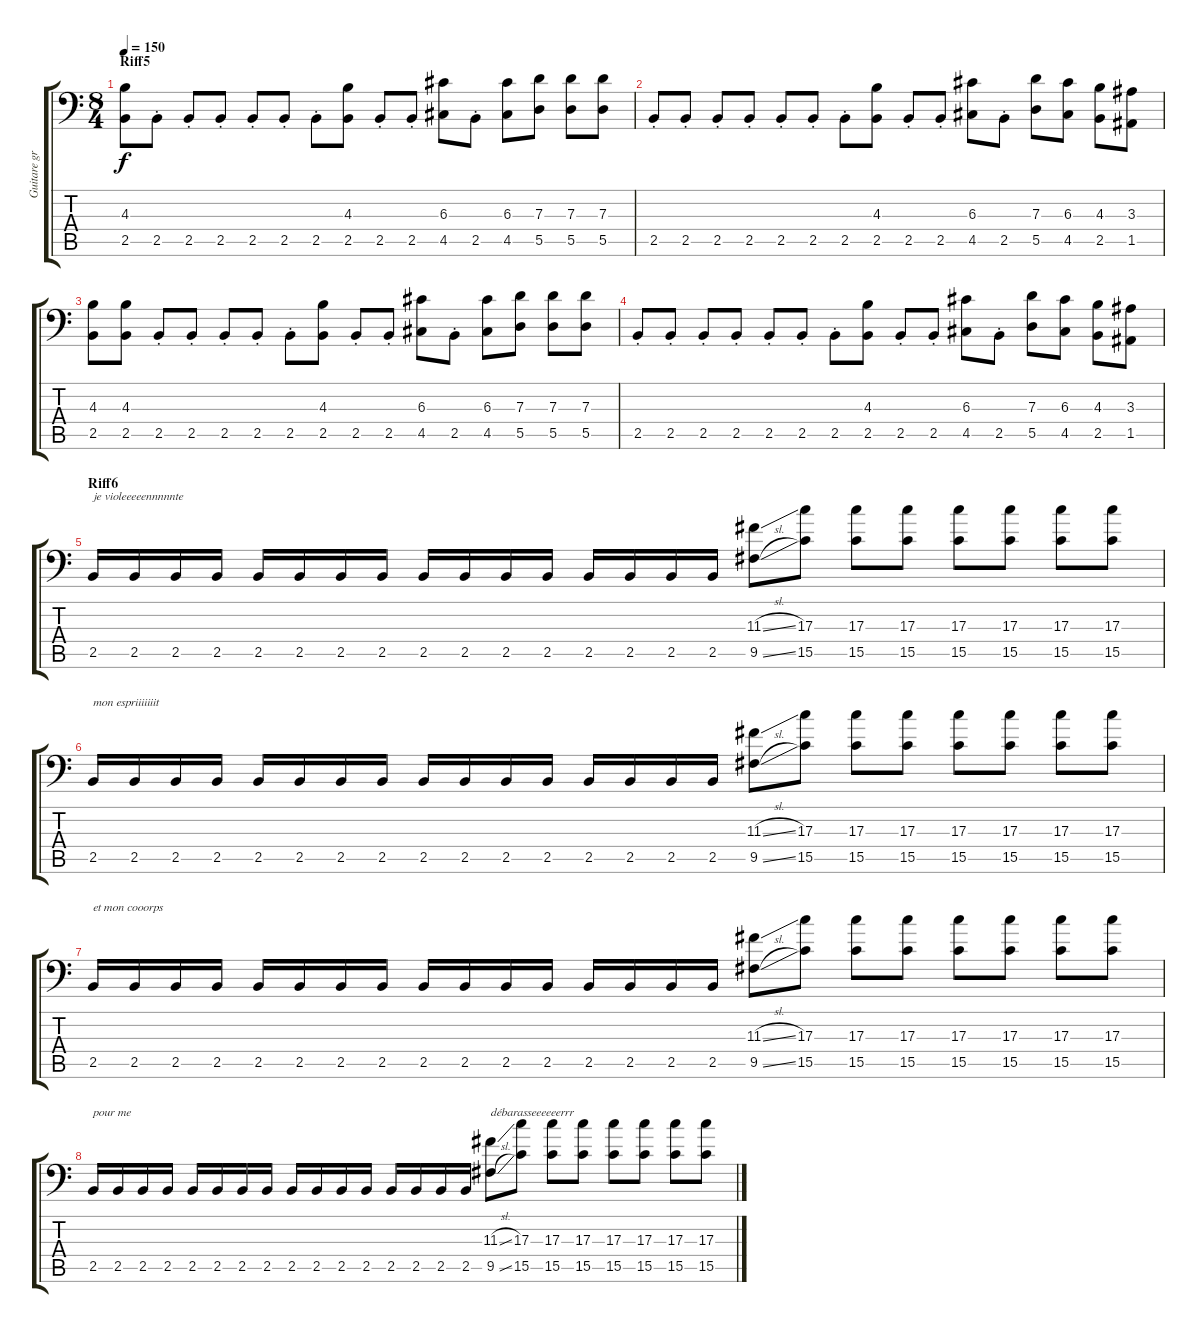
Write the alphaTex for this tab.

\track ("Guitare grave" "Guitare gr") {instrument distortionguitar}
\staff {score tabs}
\tuning (E3 B2 G2 D2 A1 E1) {hide}
\ts (8 4)
\section ("" "Riff5")
\tempo 150
\clef f4
\ks c
(4.3 2.5).8{dy f} 2.5{st}.8 2.5{st}.8 2.5{st}.8 2.5{st}.8 2.5{st}.8 2.5{st}.8 (4.3 2.5).8 2.5{st}.8 2.5{st}.8 (6.3 4.5).8 2.5{st}.8 (6.3 4.5).8 (7.3 5.5).8 (7.3 5.5).8 (7.3 5.5).8 |
2.5{st}.8 2.5{st}.8 2.5{st}.8 2.5{st}.8 2.5{st}.8 2.5{st}.8 2.5{st}.8 (4.3 2.5).8 2.5{st}.8 2.5{st}.8 (6.3 4.5).8 2.5{st}.8 (7.3 5.5).8 (6.3 4.5).8 (4.3 2.5).8 (3.3 1.5).8 |
(4.3 2.5).8 (4.3 2.5).8 2.5{st}.8 2.5{st}.8 2.5{st}.8 2.5{st}.8 2.5{st}.8 (4.3 2.5).8 2.5{st}.8 2.5{st}.8 (6.3 4.5).8 2.5{st}.8 (6.3 4.5).8 (7.3 5.5).8 (7.3 5.5).8 (7.3 5.5).8 |
2.5{st}.8 2.5{st}.8 2.5{st}.8 2.5{st}.8 2.5{st}.8 2.5{st}.8 2.5{st}.8 (4.3 2.5).8 2.5{st}.8 2.5{st}.8 (6.3 4.5).8 2.5{st}.8 (7.3 5.5).8 (6.3 4.5).8 (4.3 2.5).8 (3.3 1.5).8 |
\section ("" "Riff6")
2.5.16{txt "je violeeeeennnnnte"} 2.5.16 2.5.16 2.5.16 2.5.16 2.5.16 2.5.16 2.5.16 2.5.16 2.5.16 2.5.16 2.5.16 2.5.16 2.5.16 2.5.16 2.5.16 (11.3{sl} 9.5{sl}).8 (17.3 15.5).8 (17.3 15.5).8 (17.3 15.5).8 (17.3 15.5).8 (17.3 15.5).8 (17.3 15.5).8 (17.3 15.5).8 |
2.5.16{txt "mon espriiiiiiit"} 2.5.16 2.5.16 2.5.16 2.5.16 2.5.16 2.5.16 2.5.16 2.5.16 2.5.16 2.5.16 2.5.16 2.5.16 2.5.16 2.5.16 2.5.16 (11.3{sl} 9.5{sl}).8 (17.3 15.5).8 (17.3 15.5).8 (17.3 15.5).8 (17.3 15.5).8 (17.3 15.5).8 (17.3 15.5).8 (17.3 15.5).8 |
2.5.16{txt "et mon cooorps"} 2.5.16 2.5.16 2.5.16 2.5.16 2.5.16 2.5.16 2.5.16 2.5.16 2.5.16 2.5.16 2.5.16 2.5.16 2.5.16 2.5.16 2.5.16 (11.3{sl} 9.5{sl}).8 (17.3 15.5).8 (17.3 15.5).8 (17.3 15.5).8 (17.3 15.5).8 (17.3 15.5).8 (17.3 15.5).8 (17.3 15.5).8 |
2.5.16{txt "pour me"} 2.5.16 2.5.16 2.5.16 2.5.16 2.5.16 2.5.16 2.5.16 2.5.16 2.5.16 2.5.16 2.5.16 2.5.16 2.5.16 2.5.16 2.5.16 (11.3{sl} 9.5{sl}).8{txt "débarasseeeeeerrr"} (17.3 15.5).8 (17.3 15.5).8 (17.3 15.5).8 (17.3 15.5).8 (17.3 15.5).8 (17.3 15.5).8 (17.3 15.5).8
